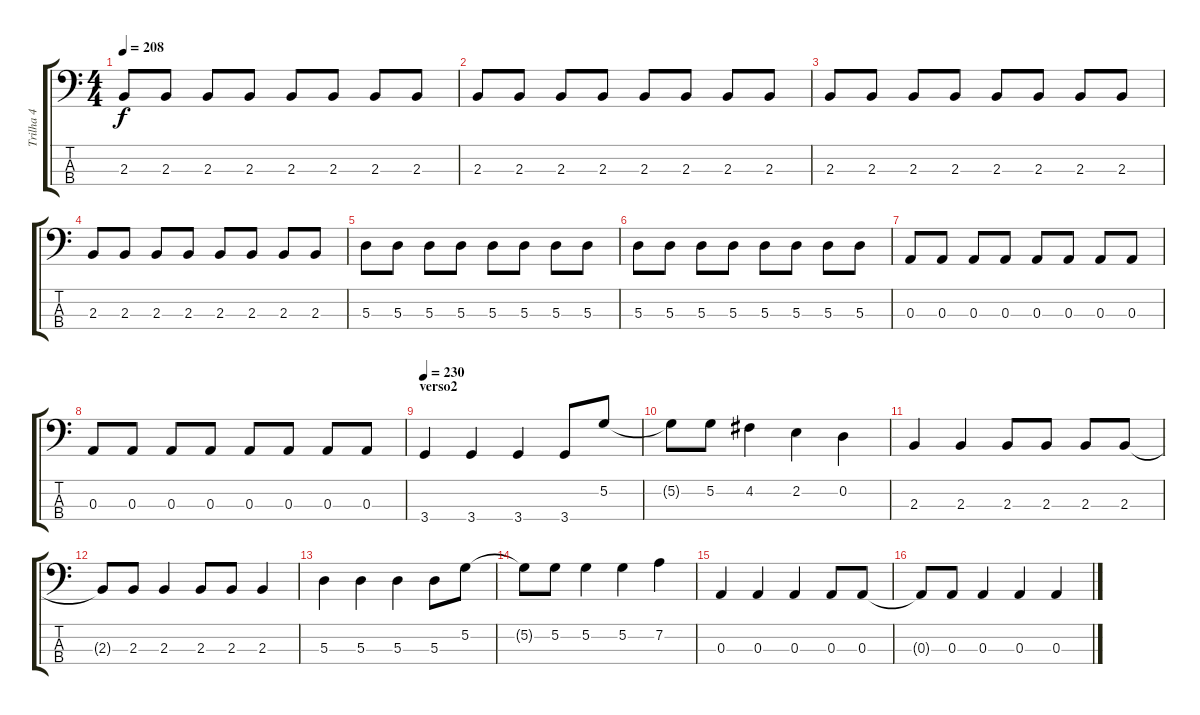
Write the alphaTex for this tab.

\track ("Trilha 4" "Trilha 4") {instrument electricbasspick}
\staff {score tabs}
\tuning (G2 D2 A1 E1) {hide}
\ts (4 4)
\tempo 208
\clef f4
\ks c
2.3.8{dy f} 2.3.8 2.3.8 2.3.8 2.3.8 2.3.8 2.3.8 2.3.8 |
2.3.8 2.3.8 2.3.8 2.3.8 2.3.8 2.3.8 2.3.8 2.3.8 |
2.3.8 2.3.8 2.3.8 2.3.8 2.3.8 2.3.8 2.3.8 2.3.8 |
2.3.8 2.3.8 2.3.8 2.3.8 2.3.8 2.3.8 2.3.8 2.3.8 |
5.3.8 5.3.8 5.3.8 5.3.8 5.3.8 5.3.8 5.3.8 5.3.8 |
5.3.8 5.3.8 5.3.8 5.3.8 5.3.8 5.3.8 5.3.8 5.3.8 |
0.3.8 0.3.8 0.3.8 0.3.8 0.3.8 0.3.8 0.3.8 0.3.8 |
0.3.8 0.3.8 0.3.8 0.3.8 0.3.8 0.3.8 0.3.8 0.3.8 |
\section ("" "verso2")
\tempo 230
3.4.4 3.4.4 3.4.4 3.4.8 5.2.8 |
5.2{t}.8 5.2.8 4.2.4 2.2.4 0.2.4 |
2.3.4 2.3.4 2.3.8 2.3.8 2.3.8 2.3.8 |
2.3{t}.8 2.3.8 2.3.4 2.3.8 2.3.8 2.3.4 |
5.3.4 5.3.4 5.3.4 5.3.8 5.2.8 |
5.2{t}.8 5.2.8 5.2.4 5.2.4 7.2.4 |
0.3.4 0.3.4 0.3.4 0.3.8 0.3.8 |
0.3{t}.8 0.3.8 0.3.4 0.3.4 0.3.4
